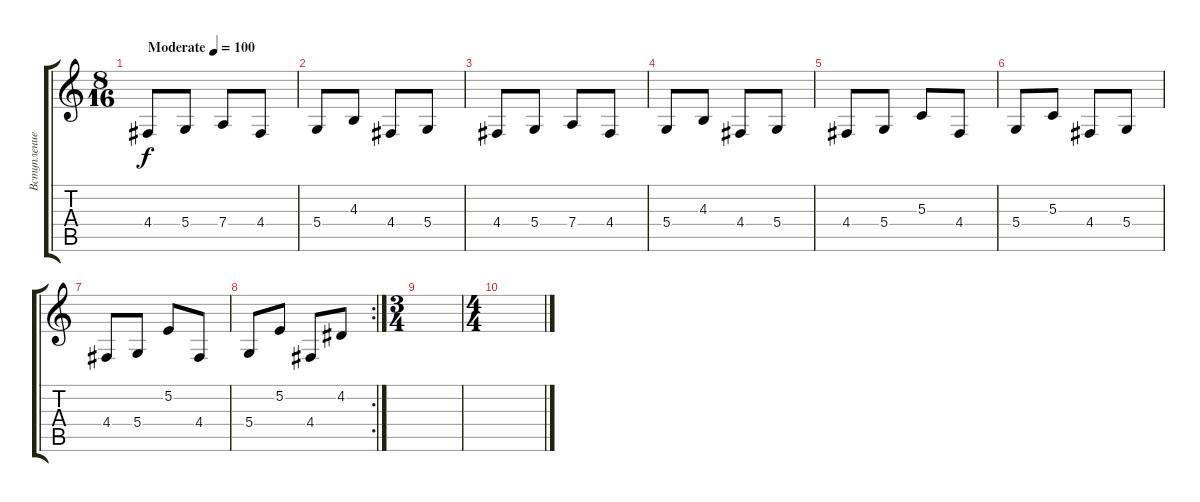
\track ("Вступление" "Вступление") {instrument vibraphone}
\staff {score tabs}
\tuning (E4 B3 G3 D3 A2 E2) {hide}
\ts (8 16)
\tempo (100 "Moderate")
\clef g2
\ks c
4.4.8{dy f instrument vibraphone} 5.4.8 7.4.8 4.4.8 |
5.4.8 4.3.8 4.4.8 5.4.8 |
4.4.8 5.4.8 7.4.8 4.4.8 |
5.4.8 4.3.8 4.4.8 5.4.8 |
4.4.8 5.4.8 5.3.8 4.4.8 |
5.4.8 5.3.8 4.4.8 5.4.8 |
4.4.8 5.4.8 5.2.8 4.4.8 |
\rc 2
5.4.8 5.2.8 4.4.8 4.2.8 |
\ts (3 4)
|
\ts (4 4)
